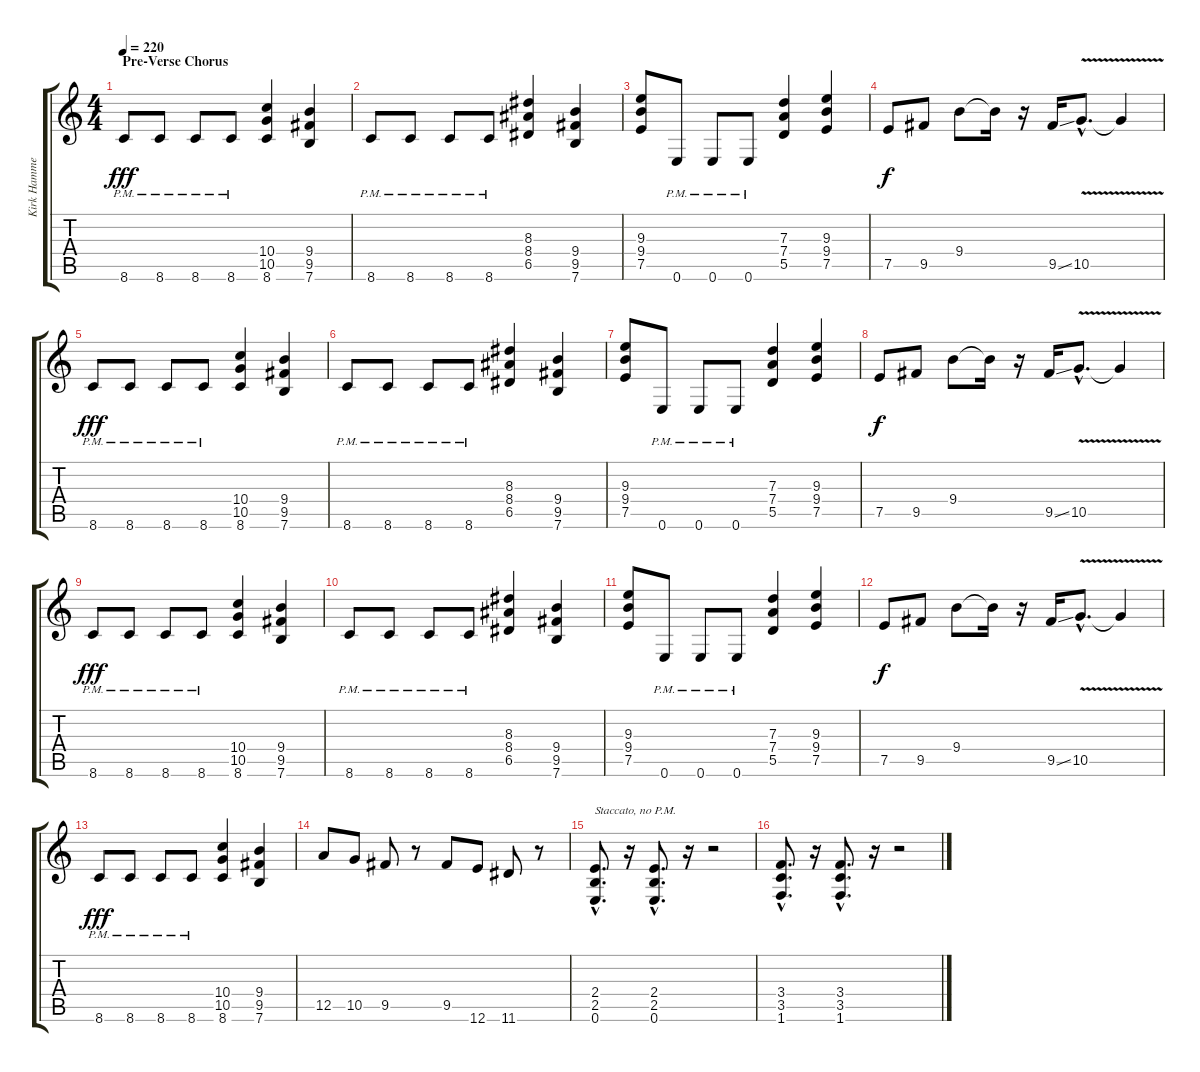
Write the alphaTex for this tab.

\track ("Kirk Hammet" "Kirk Hamme") {instrument distortionguitar}
\staff {score tabs}
\tuning (E4 B3 G3 D3 A2 E2) {hide}
\ts (4 4)
\section ("" " Pre-Verse Chorus")
\tempo 220
\clef g2
\ks c
8.6{pm}.8{dy fff} 8.6{pm}.8 8.6{pm}.8 8.6{pm}.8 (10.4 10.5 8.6).4 (9.4 9.5 7.6).4 |
8.6{pm}.8 8.6{pm}.8 8.6{pm}.8 8.6{pm}.8 (8.3 8.4 6.5).4 (9.4 9.5 7.6).4 |
(9.3 9.4 7.5).8 0.6{pm}.8 0.6{pm}.8 0.6{pm}.8 (7.3 7.4 5.5).4 (9.3 9.4 7.5).4 |
7.5.8{dy f} 9.5.8 9.4.8 9.4{t}.16 r.16 9.5{ss}.16 10.5{v hac}.8{d} 10.5{t}.4 |
8.6{pm}.8{dy fff} 8.6{pm}.8 8.6{pm}.8 8.6{pm}.8 (10.4 10.5 8.6).4 (9.4 9.5 7.6).4 |
8.6{pm}.8 8.6{pm}.8 8.6{pm}.8 8.6{pm}.8 (8.3 8.4 6.5).4 (9.4 9.5 7.6).4 |
(9.3 9.4 7.5).8 0.6{pm}.8 0.6{pm}.8 0.6{pm}.8 (7.3 7.4 5.5).4 (9.3 9.4 7.5).4 |
7.5.8{dy f} 9.5.8 9.4.8 9.4{t}.16 r.16 9.5{ss}.16 10.5{v hac}.8{d} 10.5{t}.4 |
8.6{pm}.8{dy fff} 8.6{pm}.8 8.6{pm}.8 8.6{pm}.8 (10.4 10.5 8.6).4 (9.4 9.5 7.6).4 |
8.6{pm}.8 8.6{pm}.8 8.6{pm}.8 8.6{pm}.8 (8.3 8.4 6.5).4 (9.4 9.5 7.6).4 |
(9.3 9.4 7.5).8 0.6{pm}.8 0.6{pm}.8 0.6{pm}.8 (7.3 7.4 5.5).4 (9.3 9.4 7.5).4 |
7.5.8{dy f} 9.5.8 9.4.8 9.4{t}.16 r.16 9.5{ss}.16 10.5{v hac}.8{d} 10.5{t}.4 |
8.6{pm}.8{dy fff} 8.6{pm}.8 8.6{pm}.8 8.6{pm}.8 (10.4 10.5 8.6).4 (9.4 9.5 7.6).4 |
12.5.8 10.5.8 9.5.8 r.8 9.5.8 12.6.8 11.6.8 r.8 |
(2.4{hac} 2.5{hac} 0.6{hac}).8{d txt "Staccato, no P.M."} r.16 (2.4{hac} 2.5{hac} 0.6{hac}).8{d} r.16 r.2 |
(3.4{hac} 3.5{hac} 1.6{hac}).8{d} r.16 (3.4{hac} 3.5{hac} 1.6{hac}).8{d} r.16 r.2
